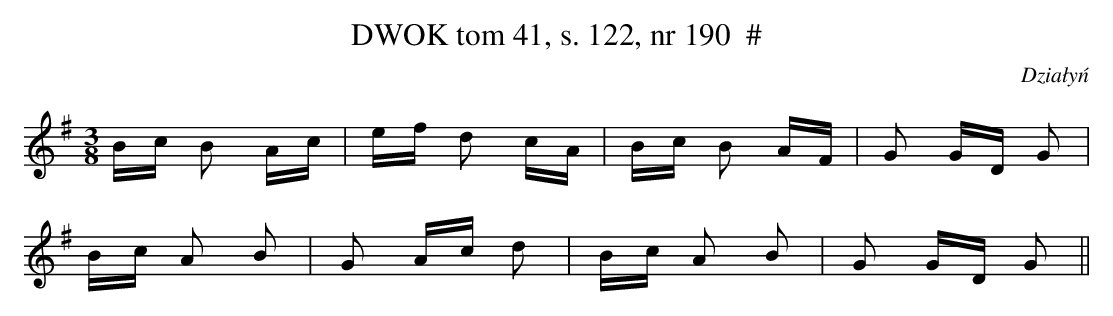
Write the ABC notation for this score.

X:1
T:DWOK tom 41, s. 122, nr 190  #
O:Działyń
L:1/16
M:3/8
K:G
Bc B2 Ac|ef d2 cA|Bc B2 AF|G2 GD G2|
Bc A2 B2|G2 Ac d2|Bc A2 B2|G2 GD G2||
